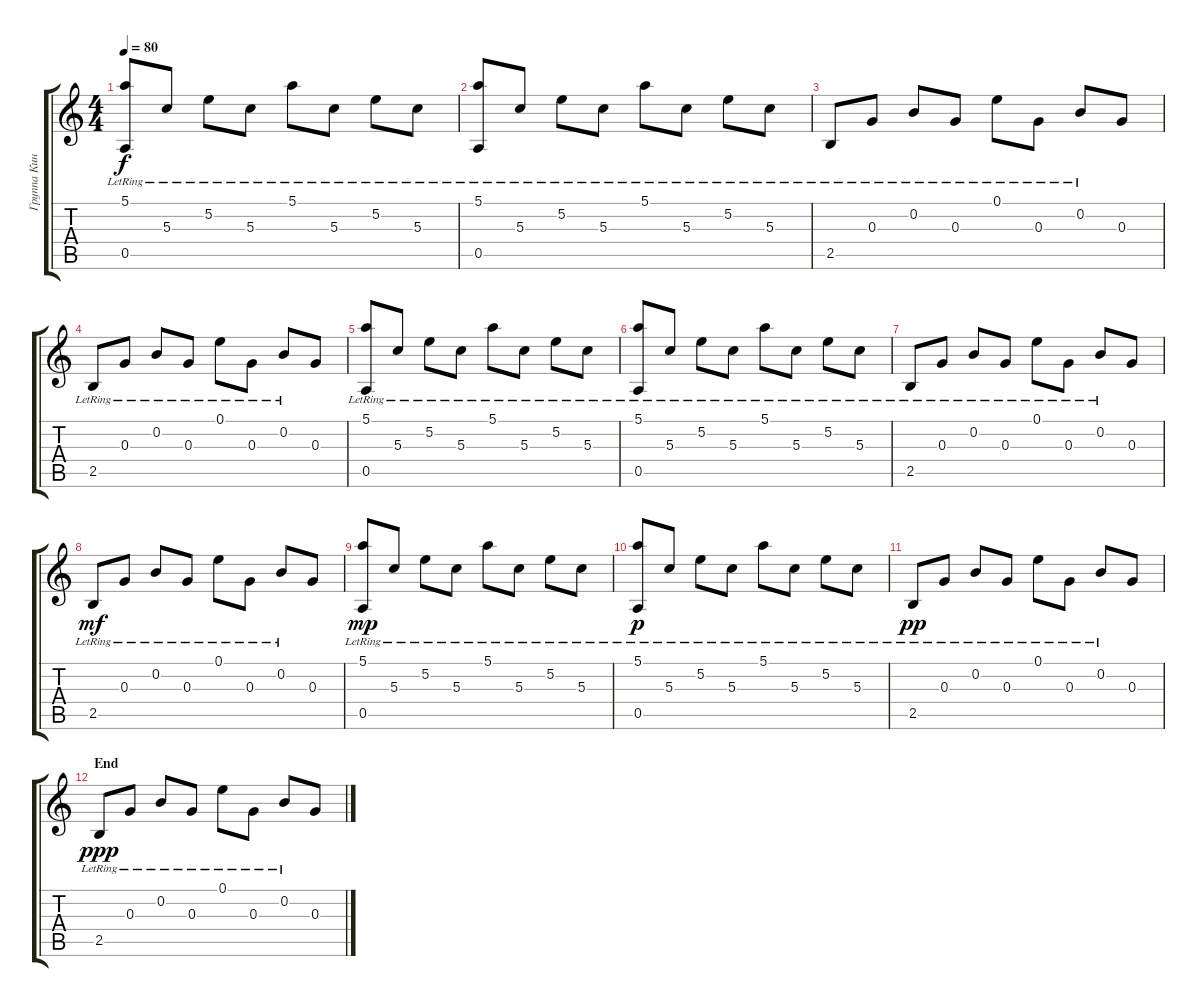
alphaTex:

\track ("Группа Кино" "Группа Кин") {instrument acousticguitarnylon}
\staff {score tabs}
\tuning (E4 B3 G3 D3 A2 E2) {hide}
\ts (4 4)
\tempo 80
\clef g2
\ks c
(5.1{lr} 0.5{lr}).8{dy f} 5.3{lr}.8 5.2{lr}.8 5.3{lr}.8 5.1{lr}.8 5.3{lr}.8 5.2{lr}.8 5.3{lr}.8 |
(5.1{lr} 0.5{lr}).8 5.3{lr}.8 5.2{lr}.8 5.3{lr}.8 5.1{lr}.8 5.3{lr}.8 5.2{lr}.8 5.3{lr}.8 |
2.5{lr}.8 0.3{lr}.8 0.2{lr}.8 0.3{lr}.8 0.1{lr}.8 0.3{lr}.8 0.2{lr}.8 0.3.8 |
2.5{lr}.8 0.3{lr}.8 0.2{lr}.8 0.3{lr}.8 0.1{lr}.8 0.3{lr}.8 0.2{lr}.8 0.3.8 |
(5.1{lr} 0.5{lr}).8 5.3{lr}.8 5.2{lr}.8 5.3{lr}.8 5.1{lr}.8 5.3{lr}.8 5.2{lr}.8 5.3{lr}.8 |
(5.1{lr} 0.5{lr}).8 5.3{lr}.8 5.2{lr}.8 5.3{lr}.8 5.1{lr}.8 5.3{lr}.8 5.2{lr}.8 5.3{lr}.8 |
2.5{lr}.8 0.3{lr}.8 0.2{lr}.8 0.3{lr}.8 0.1{lr}.8 0.3{lr}.8 0.2{lr}.8 0.3.8 |
2.5{lr}.8{dy mf} 0.3{lr}.8 0.2{lr}.8 0.3{lr}.8 0.1{lr}.8 0.3{lr}.8 0.2{lr}.8 0.3.8 |
(5.1{lr} 0.5{lr}).8{dy mp} 5.3{lr}.8 5.2{lr}.8 5.3{lr}.8 5.1{lr}.8 5.3{lr}.8 5.2{lr}.8 5.3{lr}.8 |
(5.1{lr} 0.5{lr}).8{dy p} 5.3{lr}.8 5.2{lr}.8 5.3{lr}.8 5.1{lr}.8 5.3{lr}.8 5.2{lr}.8 5.3{lr}.8 |
2.5{lr}.8{dy pp} 0.3{lr}.8 0.2{lr}.8 0.3{lr}.8 0.1{lr}.8 0.3{lr}.8 0.2{lr}.8 0.3.8 |
\section ("" "End")
2.5{lr}.8{dy ppp} 0.3{lr}.8 0.2{lr}.8 0.3{lr}.8 0.1{lr}.8 0.3{lr}.8 0.2{lr}.8 0.3.8
